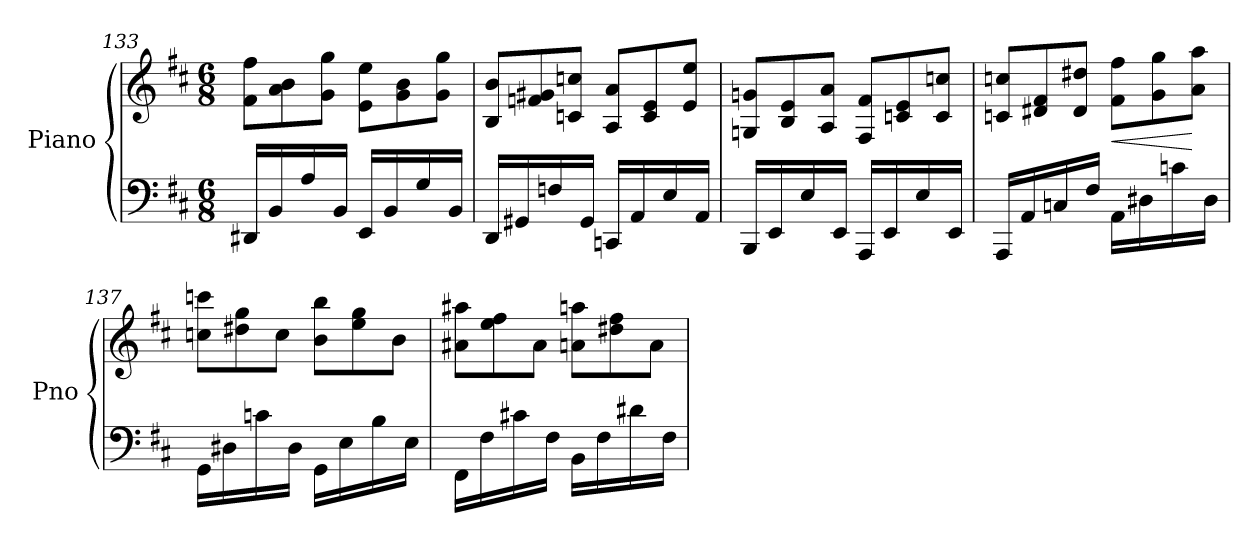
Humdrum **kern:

**kern	**kern	**dynam
*part1	*part1	*part1
*staff2	*staff1	*staff1/2
*I"Piano	*	*
*I'Pno	*	*
*clefF4	*clefG2	*
*k[f#c#]	*k[f#c#]	*
*D:	*D:	*
*M6/8	*M6/8	*
*Xtuplet	*	*
=133	=133	=133
32%3DD#X/L	8f#\ 8ff#\L	.
32%3BB/	.	.
.	8a\ 8b\	.
32%3A/	.	.
.	8g\ 8gg\J	.
32%3BB/J	.	.
32%3EE/L	8e\ 8ee\L	.
32%3BB/	.	.
.	8g\ 8b\	.
32%3G/	.	.
.	8g\ 8gg\J	.
32%3BB/J	.	.
=134	=134	=134
32%3DD/L	8B/ 8b/L	.
32%3GG#X/	.	.
.	8fn/ 8g#X/	.
32%3Fn/	.	.
.	8cn/ 8ccn/J	.
32%3GG#/J	.	.
32%3CCn/L	8A/ 8a/L	.
32%3AA/	.	.
.	8c/ 8e/	.
32%3E/	.	.
.	8e/ 8ee/J	.
32%3AA/J	.	.
=135	=135	=135
32%3BBB/L	8Gn/ 8gn/L	.
32%3EE/	.	.
.	8B/ 8e/	.
32%3E/	.	.
.	8A/ 8a/J	.
32%3EE/J	.	.
32%3AAA/L	8F#/ 8f#/L	.
32%3EE/	.	.
.	8cn/ 8e/	.
32%3E/	.	.
.	8c/ 8ccn/J	.
32%3EE/J	.	.
!!LO:LB:g=z
=136	=136	=136
32%3AAA/L	8cn/ 8ccn/L	.
32%3AA/	.	.
.	8d#X/ 8f#/	.
32%3Cn/	.	.
.	8d#/ 8dd#X/J	.
32%3F#/J	.	.
!	!	!LO:HP:b
32%3AA\L	8f#\ 8ff#\L	<
32%3D#X\	.	.
.	8g\ 8gg\	.
32%3cn\	.	.
.	8a\ 8aa\J	[
32%3D#\J	.	.
=137	=137	=137
32%3GG\L	8ccn\ 8cccn\L	.
32%3D#X\	.	.
.	8dd#X\ 8gg\	.
32%3cn\	.	.
.	8cc\J	.
32%3D#\J	.	.
32%3GG\L	8b\ 8bb\L	.
32%3E\	.	.
.	8ee\ 8gg\	.
32%3B\	.	.
.	8b\J	.
32%3E\J	.	.
=138	=138	=138
32%3FF#\L	8a#X\ 8aa#X\L	.
32%3F#\	.	.
.	8ee\ 8ff#\	.
32%3c#X\	.	.
.	8a#\J	.
32%3F#\J	.	.
32%3BB\L	8an\ 8aan\L	.
32%3F#\	.	.
.	8dd#X\ 8ff#\	.
32%3d#X\	.	.
.	8a\J	.
32%3F#\J	.	.
=	=	=
*-	*-	*-
